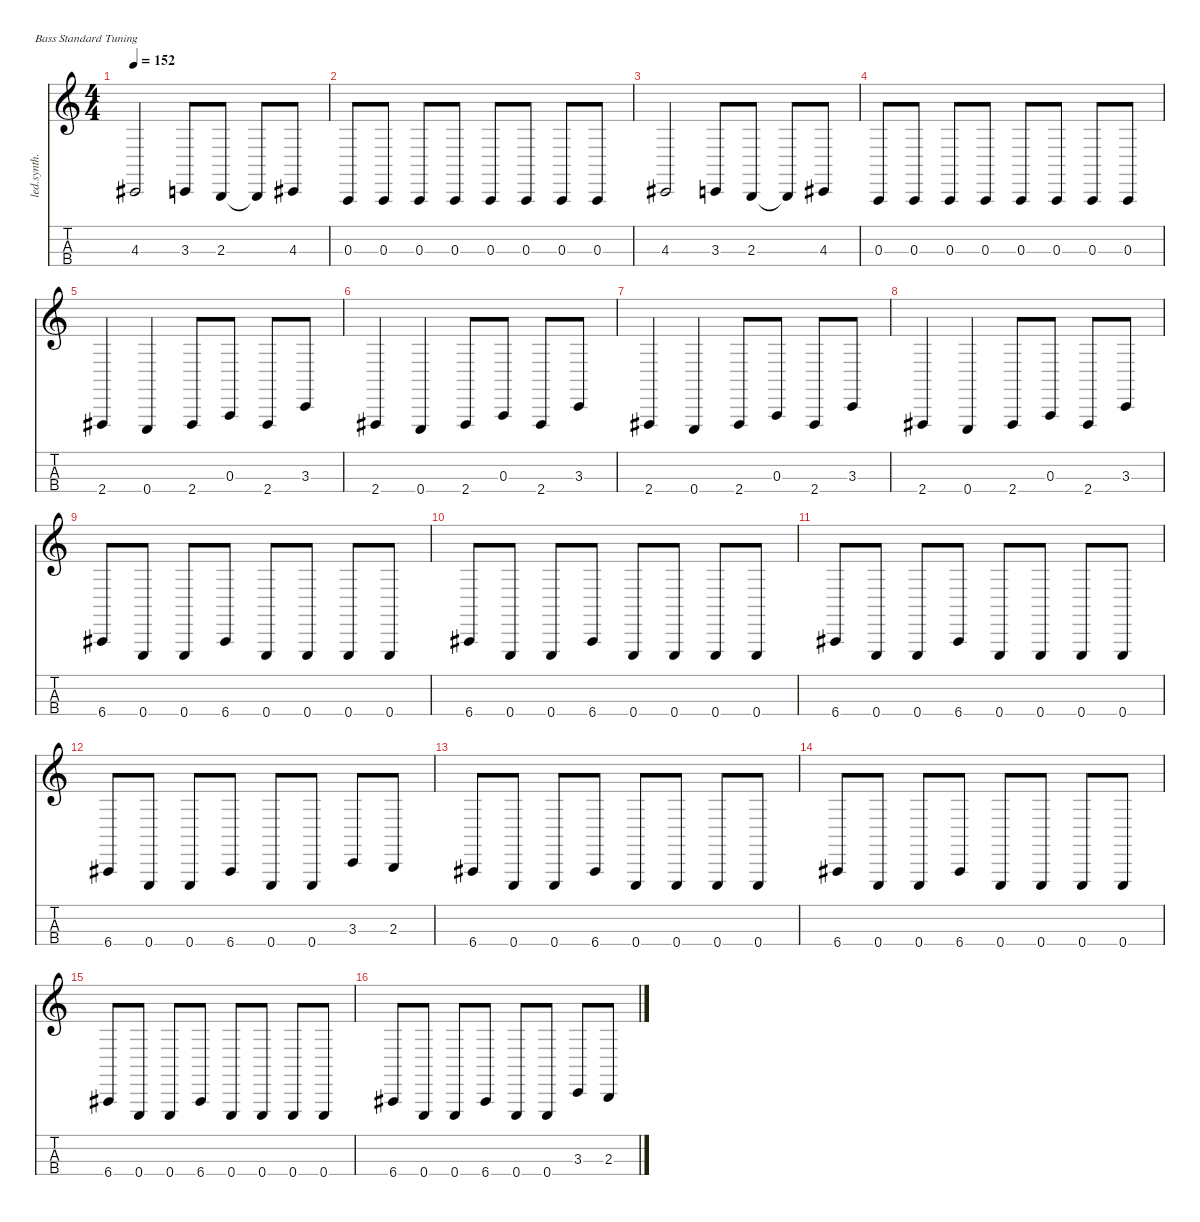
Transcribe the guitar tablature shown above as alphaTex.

\defaultSystemsLayout 4
\hideDynamics
\bracketExtendMode nobrackets
\track ("Bass" "led.synth.") {instrument lead8bassandlead}
\staff {score tabs}
\tuning (G2 D2 A1 E1)
\ts (4 4)
\tempo 152
\clef g2
\ks c
4.3{acc #}.2{dy f} 3.3.8 2.3.8 2.3{t}.8 4.3{acc #}.8 |
0.3.8 0.3.8 0.3.8 0.3.8 0.3.8 0.3.8 0.3.8 0.3.8 |
4.3{acc #}.2 3.3.8 2.3.8 2.3{t}.8 4.3{acc #}.8 |
0.3.8 0.3.8 0.3.8 0.3.8 0.3.8 0.3.8 0.3.8 0.3.8 |
2.4{acc #}.4 0.4.4 2.4{acc #}.8 0.3.8 2.4{acc #}.8 3.3.8 |
2.4{acc #}.4 0.4.4 2.4{acc #}.8 0.3.8 2.4{acc #}.8 3.3.8 |
2.4{acc #}.4 0.4.4 2.4{acc #}.8 0.3.8 2.4{acc #}.8 3.3.8 |
2.4{acc #}.4 0.4.4 2.4{acc #}.8 0.3.8 2.4{acc #}.8 3.3.8 |
6.4{acc #}.8 0.4.8 0.4.8 6.4{acc #}.8 0.4.8 0.4.8 0.4.8 0.4.8 |
6.4{acc #}.8 0.4.8 0.4.8 6.4{acc #}.8 0.4.8 0.4.8 0.4.8 0.4.8 |
6.4{acc #}.8 0.4.8 0.4.8 6.4{acc #}.8 0.4.8 0.4.8 0.4.8 0.4.8 |
6.4{acc #}.8 0.4.8 0.4.8 6.4{acc #}.8 0.4.8 0.4.8 3.3.8 2.3.8 |
6.4{acc #}.8 0.4.8 0.4.8 6.4{acc #}.8 0.4.8 0.4.8 0.4.8 0.4.8 |
6.4{acc #}.8 0.4.8 0.4.8 6.4{acc #}.8 0.4.8 0.4.8 0.4.8 0.4.8 |
6.4{acc #}.8 0.4.8 0.4.8 6.4{acc #}.8 0.4.8 0.4.8 0.4.8 0.4.8 |
6.4{acc #}.8 0.4.8 0.4.8 6.4{acc #}.8 0.4.8 0.4.8 3.3.8 2.3.8
